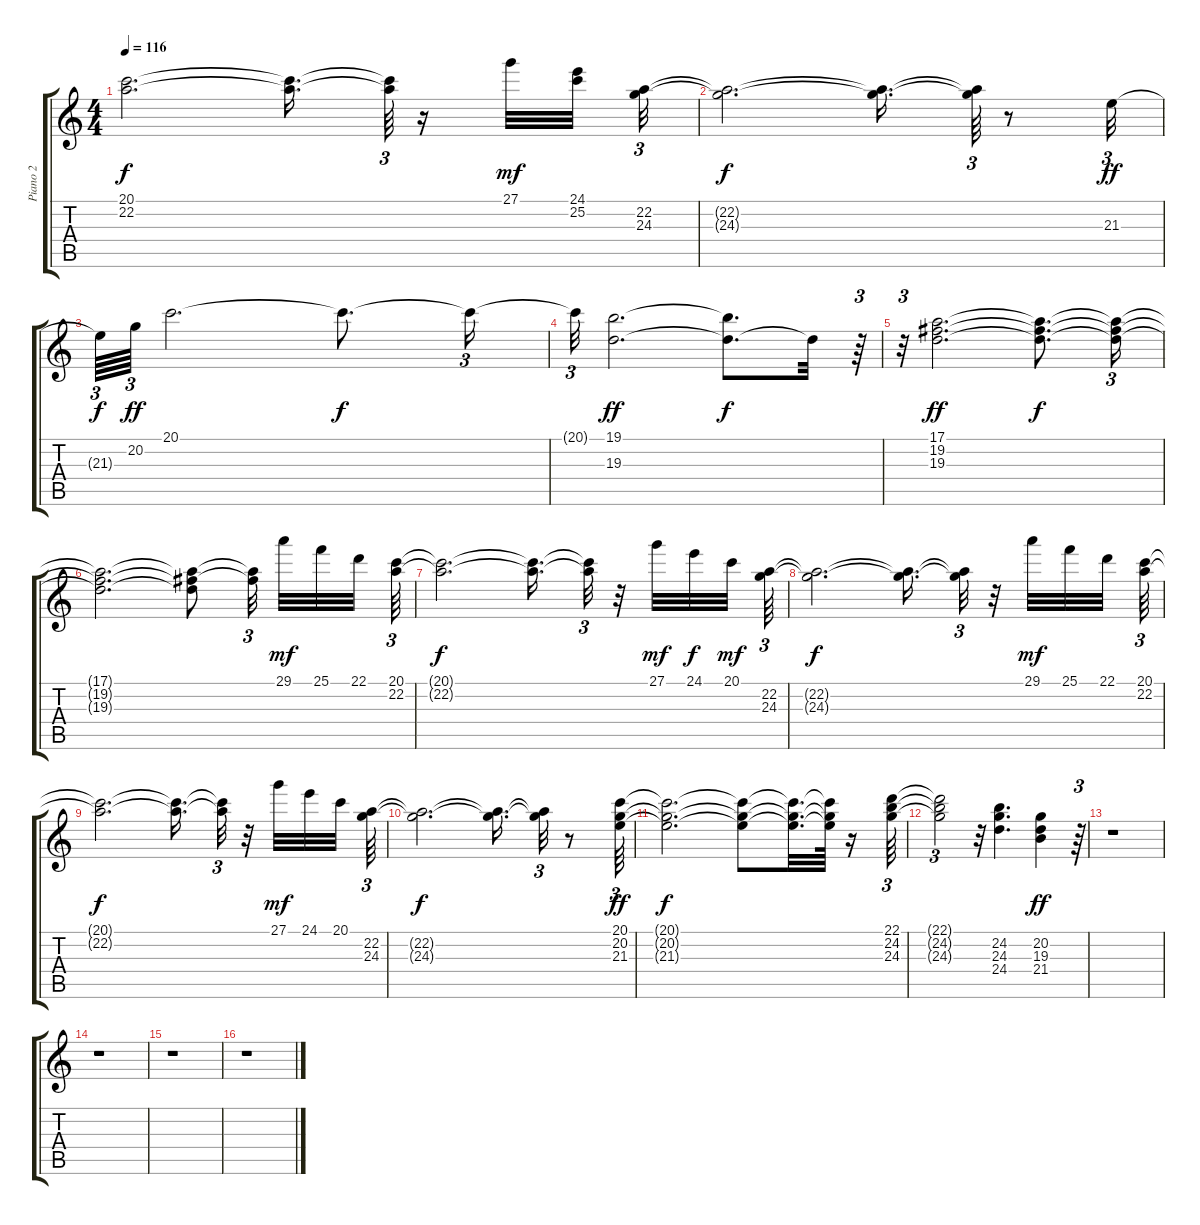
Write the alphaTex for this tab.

\track ("Piano 2" "Piano 2") {instrument electricpiano1}
\staff {score tabs}
\tuning (E4 B3 G3 D3 A2 E2) {hide}
\ts (4 4)
\tempo 116
\clef g2
\ks c
(20.1{t} 22.2{t}).2{d dy f} (20.1{t} 22.2{t}).16{d} (20.1{t} 22.2{t}).64{tu (3 2)} r.16 27.1.32{dy mf} (24.1 25.2).32{beam splitsecondary} (22.2 24.3).32{tu (3 2)} |
(22.2{t} 24.3{t}).2{d dy f} (22.2{t} 24.3{t}).16{d} (22.2{t} 24.3{t}).64{tu (3 2)} r.8 21.3.32{tu (3 2) dy ff} |
21.3{t}.64{tu (3 2) dy f} 20.2.64{tu (3 2) dy ff} 20.1.2{d} 20.1{t}.8{d dy f} 20.1{t}.16{tu (3 2)} |
20.1{t}.32{tu (3 2)} (19.1 19.3).2{d dy ff} (19.1{t} 19.3{t}).8{d dy f} 19.3{t}.32 r.64{tu (3 2)} |
r.32{tu (3 2)} (17.1 19.2 19.3).2{d dy ff} (17.1{t} 19.2{t} 19.3{t}).8{d dy f} (17.1{t} 19.2{t} 19.3{t}).16{tu (3 2)} |
(17.1{t} 19.2{t} 19.3{t}).2{d} (17.1{t} 19.2{t} 19.3{t}).8 (17.1{t} 19.2{t}).32{tu (3 2) beam splitsecondary} 29.1.32{dy mf} 25.1.32 22.1.32{beam splitsecondary} (20.1 22.2).64{tu (3 2)} |
(20.1{t} 22.2{t}).2{d dy f} (20.1{t} 22.2{t}).16{d} (20.1{t} 22.2{t}).32{tu (3 2)} r.32 27.1.32{dy mf} 24.1.32{dy f} 20.1.32{dy mf beam splitsecondary} (22.2 24.3).64{tu (3 2)} |
(22.2{t} 24.3{t}).2{d dy f} (22.2{t} 24.3{t}).16{d} (22.2{t} 24.3{t}).32{tu (3 2)} r.32 29.1.32{dy mf} 25.1.32 22.1.32{beam splitsecondary} (20.1 22.2).64{tu (3 2)} |
(20.1{t} 22.2{t}).2{d dy f} (20.1{t} 22.2{t}).16{d} (20.1{t} 22.2{t}).32{tu (3 2)} r.32 27.1.32{dy mf} 24.1.32 20.1.32{beam splitsecondary} (22.2 24.3).64{tu (3 2)} |
(22.2{t} 24.3{t}).2{d dy f} (22.2{t} 24.3{t}).16{d} (22.2{t} 24.3{t}).32{tu (3 2)} r.8 (20.1 20.2 21.3).64{tu (3 2) dy ff} |
(20.1{t} 20.2{t} 21.3{t}).2{d dy f} (20.1{t} 20.2{t} 21.3{t}).8 (20.1{t} 20.2{t} 21.3{t}).32{d} (20.1{t} 20.2{t} 21.3{t}).64 r.16 (22.1 24.2 24.3).64{tu (3 2)} |
(22.1{t} 24.2{t} 24.3{t}).2{tu (3 2)} r.32 (24.2 24.3 24.4).4{d} (20.2 19.3 21.4).4{dy ff} r.64{tu (3 2)} |
r.1 |
r.1 |
r.1 |
r.1
